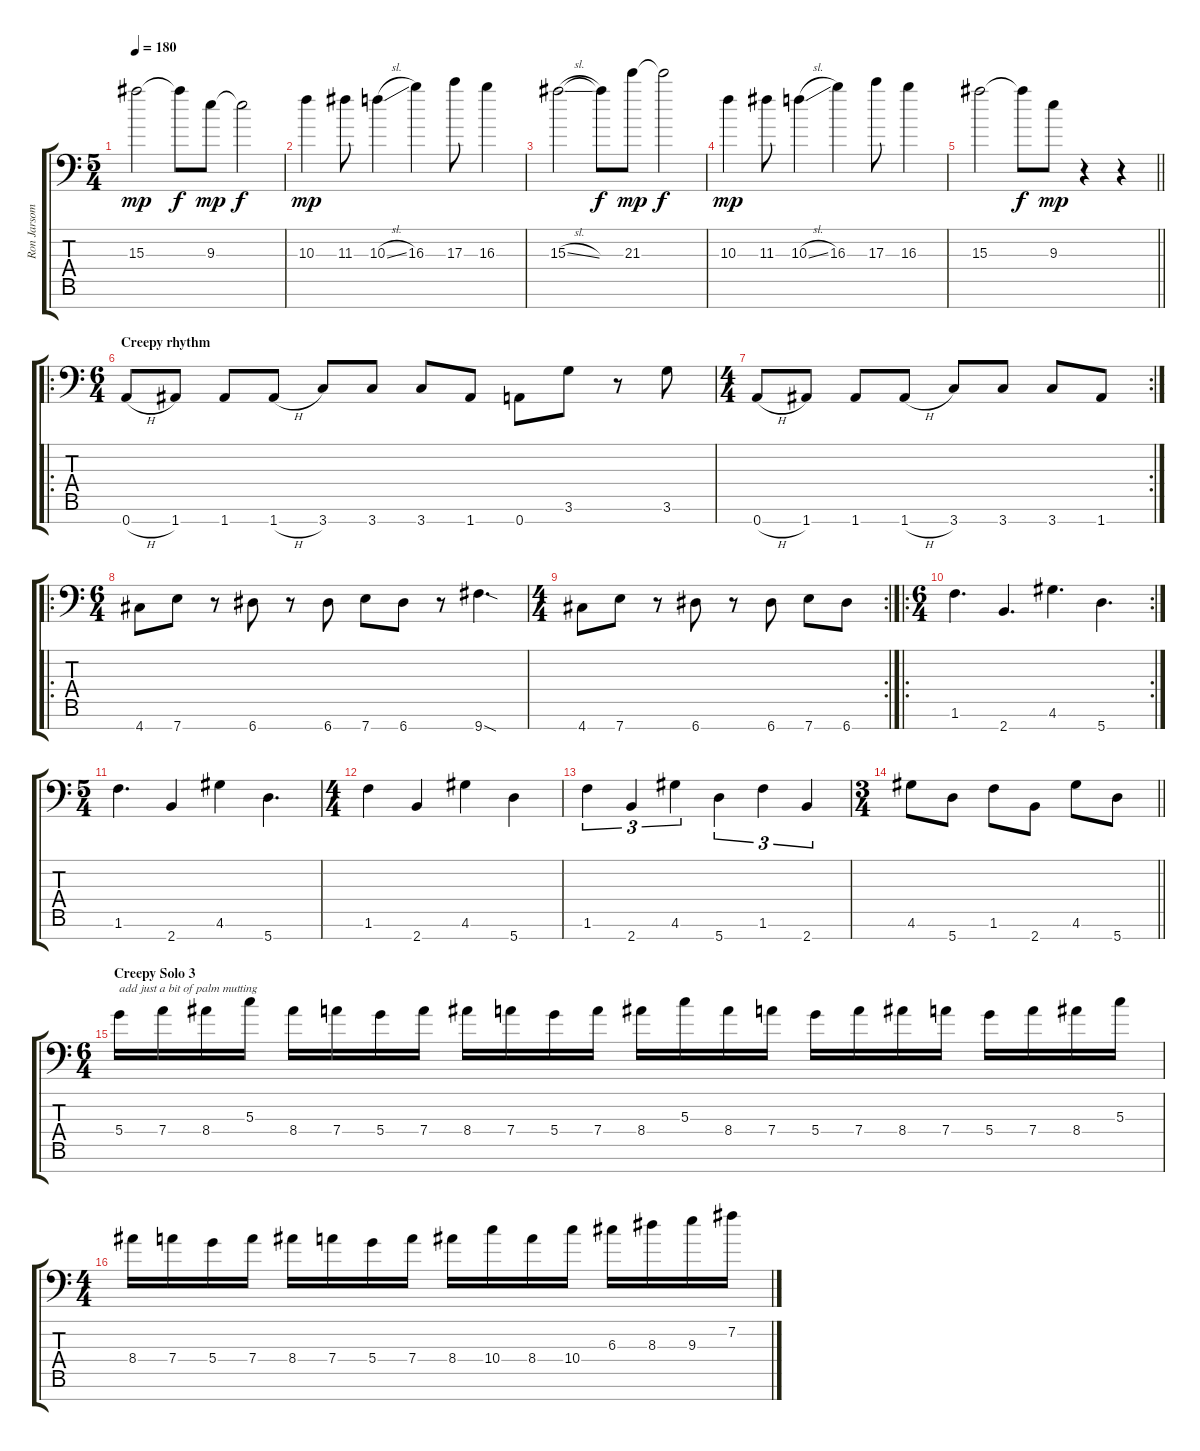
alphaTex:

\track ("Ron Jarsombek " "Ron Jarsom") {instrument distortionguitar}
\staff {score tabs}
\tuning (E4 B3 G3 D3 A2 E2 A1) {hide}
\ts (5 4)
\tempo 180
\clef f4
\ks c
15.3.2{dy mp} 15.3{t}.8{dy f} 9.3.8{dy mp} 9.3{t}.2{dy f} |
10.3.4{dy mp} 11.3.8 10.3{sl}.4 16.3.4 17.3.8 16.3.4 |
15.3{sl}.2 15.3{t}.8{dy f} 21.3.8{dy mp} 21.3{t}.2{dy f} |
10.3.4{dy mp} 11.3.8 10.3{sl}.4 16.3.4 17.3.8 16.3.4 |
\barLineRight lightlight
15.3.2 15.3{t}.8{dy f} 9.3.8{dy mp} r.4 r.4 |
\ro
\ts (6 4)
\section ("" "Creepy rhythm")
0.7{h}.8 1.7.8 1.7.8 1.7{h}.8 3.7.8 3.7.8 3.7.8 1.7.8 0.7.8 3.6.8 r.8 3.6.8 |
\rc 2
\ts (4 4)
0.7{h}.8 1.7.8 1.7.8 1.7{h}.8 3.7.8 3.7.8 3.7.8 1.7.8 |
\ro
\ts (6 4)
4.7.8 7.7.8 r.8 6.7.8 r.8 6.7.8 7.7.8 6.7.8 r.8 9.7{sod}.4{d} |
\rc 2
\ts (4 4)
4.7.8 7.7.8 r.8 6.7.8 r.8 6.7.8 7.7.8 6.7.8 |
\ro
\rc 2
\ts (6 4)
1.6.4{d} 2.7.4{d} 4.6.4{d} 5.7.4{d} |
\ts (5 4)
1.6.4{d} 2.7.4 4.6.4 5.7.4{d} |
\ts (4 4)
1.6.4 2.7.4 4.6.4 5.7.4 |
1.6.4{tu (3 2)} 2.7.4{tu (3 2)} 4.6.4{tu (3 2)} 5.7.4{tu (3 2)} 1.6.4{tu (3 2)} 2.7.4{tu (3 2)} |
\ts (3 4)
\barLineRight lightlight
4.6.8 5.7.8 1.6.8 2.7.8 4.6.8 5.7.8 |
\ts (6 4)
\section ("" "Creepy Solo 3")
5.4.16{txt "add just a bit of palm mutting"} 7.4.16 8.4.16 5.3.16 8.4.16 7.4.16 5.4.16 7.4.16 8.4.16 7.4.16 5.4.16 7.4.16 8.4.16 5.3.16 8.4.16 7.4.16 5.4.16 7.4.16 8.4.16 7.4.16 5.4.16 7.4.16 8.4.16 5.3.16 |
\ts (4 4)
8.4.16 7.4.16 5.4.16 7.4.16 8.4.16 7.4.16 5.4.16 7.4.16 8.4.16 10.4.16 8.4.16 10.4.16 6.3.16 8.3.16 9.3.16 7.2.16
